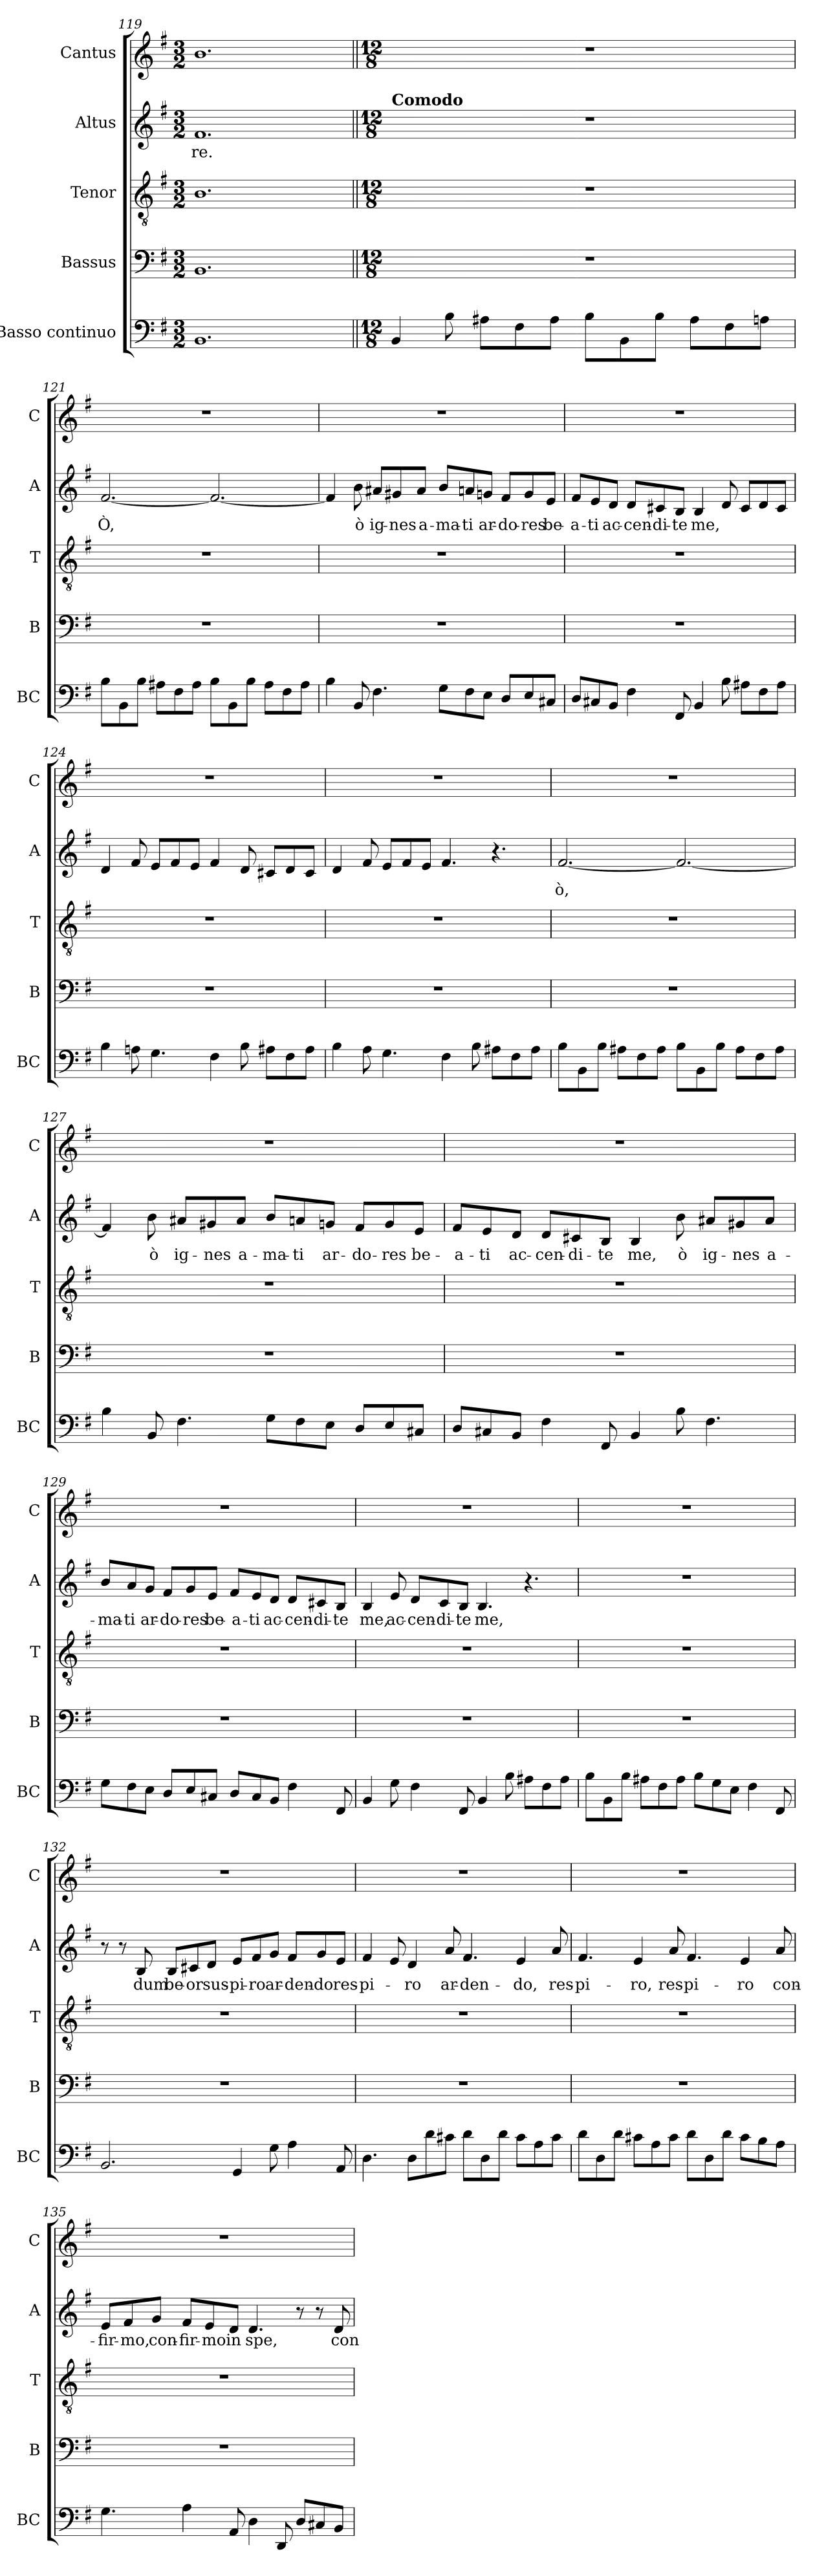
**kern	**kern	**text	**kern	**text	**kern	**text	**kern	**text
*part5	*part4	*part4	*part3	*part3	*part2	*part2	*part1	*part1
*staff5	*staff4	*staff4	*staff3	*staff3	*staff2	*staff2	*staff1	*staff1
*I"Basso continuo	*I"Bassus	*	*I"Tenor	*	*I"Altus	*	*I"Cantus	*
*I'BC	*I'B	*	*I'T	*	*I'A	*	*I'C	*
*clefF4	*clefF4	*	*clefGv2	*	*clefG2	*	*clefG2	*
*k[f#]	*k[f#]	*	*k[f#]	*	*k[f#]	*	*k[f#]	*
*G:	*G:	*	*G:	*	*G:	*	*G:	*
*M3/2	*M3/2	*	*M3/2	*	*M3/2	*	*M3/2	*
=119	=119	=119	=119	=119	=119	=119	=119	=119
!	!	!	!	!	!	!LO:LY:b	!	!
1.BB	1.BB	.	1.B	.	1.f#	-re.	1.b	.
!!LO:LB:g=z
=120||	=120||	=120||	=120||	=120||	=120||	=120||	=120||	=120||
*M12/8	*M12/8	*	*M12/8	*	*M12/8	*	*M12/8	*
!	!	!	!	!	!LO:TX:a:B:t=Comodo	!	!	!
4BB/	1.r	.	1.r	.	1.r	.	1.r	.
8B\	.	.	.	.	.	.	.	.
8A#X\L	.	.	.	.	.	.	.	.
8F#\	.	.	.	.	.	.	.	.
8A#\J	.	.	.	.	.	.	.	.
8B\L	.	.	.	.	.	.	.	.
8BB\	.	.	.	.	.	.	.	.
8B\J	.	.	.	.	.	.	.	.
8A#\L	.	.	.	.	.	.	.	.
8F#\	.	.	.	.	.	.	.	.
8An\J	.	.	.	.	.	.	.	.
=121	=121	=121	=121	=121	=121	=121	=121	=121
!	!	!	!	!	!	!LO:LY:b	!	!
8B\L	1.r	.	1.r	.	[2.f#/	Ò,	1.r	.
8BB\	.	.	.	.	.	.	.	.
8B\J	.	.	.	.	.	.	.	.
8A#X\L	.	.	.	.	.	.	.	.
8F#\	.	.	.	.	.	.	.	.
8A#\J	.	.	.	.	.	.	.	.
8B\L	.	.	.	.	2.f#/_	.	.	.
8BB\	.	.	.	.	.	.	.	.
8B\J	.	.	.	.	.	.	.	.
8A#\L	.	.	.	.	.	.	.	.
8F#\	.	.	.	.	.	.	.	.
8A#\J	.	.	.	.	.	.	.	.
=122	=122	=122	=122	=122	=122	=122	=122	=122
4B\	1.r	.	1.r	.	4f#/]	.	1.r	.
!	!	!	!	!	!	!LO:LY:b	!	!
8BB/	.	.	.	.	8b\	ò	.	.
!	!	!	!	!	!	!LO:LY:b	!	!
4.F#\	.	.	.	.	8a#X/L	ig-	.	.
!	!	!	!	!	!	!LO:LY:b	!	!
.	.	.	.	.	8g#X/	-nes	.	.
!	!	!	!	!	!	!LO:LY:b	!	!
.	.	.	.	.	8a#/J	a-	.	.
!	!	!	!	!	!	!LO:LY:b	!	!
8G\L	.	.	.	.	8b/L	-ma-	.	.
!	!	!	!	!	!	!LO:LY:b	!	!
8F#\	.	.	.	.	8an/	-ti	.	.
!	!	!	!	!	!	!LO:LY:b	!	!
8E\J	.	.	.	.	8gn/J	ar-	.	.
!	!	!	!	!	!	!LO:LY:b	!	!
8D/L	.	.	.	.	8f#/L	-do-	.	.
!	!	!	!	!	!	!LO:LY:b	!	!
8E/	.	.	.	.	8g/	-res	.	.
!	!	!	!	!	!	!LO:LY:b	!	!
8C#X/J	.	.	.	.	8e/J	be-	.	.
=123	=123	=123	=123	=123	=123	=123	=123	=123
!	!	!	!	!	!	!LO:LY:b	!	!
8D/L	1.r	.	1.r	.	8f#/L	-a-	1.r	.
!	!	!	!	!	!	!LO:LY:b	!	!
8C#X/	.	.	.	.	8e/	-ti	.	.
!	!	!	!	!	!	!LO:LY:b	!	!
8BB/J	.	.	.	.	8d/J	ac-	.	.
!	!	!	!	!	!	!LO:LY:b	!	!
4F#\	.	.	.	.	8d/L	-cen-	.	.
!	!	!	!	!	!	!LO:LY:b	!	!
.	.	.	.	.	8c#X/	-di-	.	.
!	!	!	!	!	!	!LO:LY:b	!	!
8FF#/	.	.	.	.	8B/J	-te	.	.
!	!	!	!	!	!	!LO:LY:b	!	!
4BB/	.	.	.	.	4B/	me,	.	.
8B\	.	.	.	.	8d/	.	.	.
8A#X\L	.	.	.	.	8c#/L	.	.	.
8F#\	.	.	.	.	8d/	.	.	.
8A#\J	.	.	.	.	8c#/J	.	.	.
!!LO:LB:g=z
=124	=124	=124	=124	=124	=124	=124	=124	=124
4B\	1.r	.	1.r	.	4d/	.	1.r	.
8An\	.	.	.	.	8f#/	.	.	.
4.G\	.	.	.	.	8e/L	.	.	.
.	.	.	.	.	8f#/	.	.	.
.	.	.	.	.	8e/J	.	.	.
4F#\	.	.	.	.	4f#/	.	.	.
8B\	.	.	.	.	8d/	.	.	.
8A#X\L	.	.	.	.	8c#X/L	.	.	.
8F#\	.	.	.	.	8d/	.	.	.
8A#\J	.	.	.	.	8c#/J	.	.	.
=125	=125	=125	=125	=125	=125	=125	=125	=125
4B\	1.r	.	1.r	.	4d/	.	1.r	.
8A\	.	.	.	.	8f#/	.	.	.
4.G\	.	.	.	.	8e/L	.	.	.
.	.	.	.	.	8f#/	.	.	.
.	.	.	.	.	8e/J	.	.	.
4F#\	.	.	.	.	4.f#/	.	.	.
8B\	.	.	.	.	.	.	.	.
8A#X\L	.	.	.	.	4.r	.	.	.
8F#\	.	.	.	.	.	.	.	.
8A#\J	.	.	.	.	.	.	.	.
=126	=126	=126	=126	=126	=126	=126	=126	=126
!	!	!	!	!	!	!LO:LY:b	!	!
8B\L	1.r	.	1.r	.	[2.f#/	ò,	1.r	.
8BB\	.	.	.	.	.	.	.	.
8B\J	.	.	.	.	.	.	.	.
8A#X\L	.	.	.	.	.	.	.	.
8F#\	.	.	.	.	.	.	.	.
8A#\J	.	.	.	.	.	.	.	.
8B\L	.	.	.	.	2.f#/_	.	.	.
8BB\	.	.	.	.	.	.	.	.
8B\J	.	.	.	.	.	.	.	.
8A#\L	.	.	.	.	.	.	.	.
8F#\	.	.	.	.	.	.	.	.
8A#\J	.	.	.	.	.	.	.	.
=127	=127	=127	=127	=127	=127	=127	=127	=127
4B\	1.r	.	1.r	.	4f#/]	.	1.r	.
!	!	!	!	!	!	!LO:LY:b	!	!
8BB/	.	.	.	.	8b\	ò	.	.
!	!	!	!	!	!	!LO:LY:b	!	!
4.F#\	.	.	.	.	8a#X/L	ig-	.	.
!	!	!	!	!	!	!LO:LY:b	!	!
.	.	.	.	.	8g#X/	-nes	.	.
!	!	!	!	!	!	!LO:LY:b	!	!
.	.	.	.	.	8a#/J	a-	.	.
!	!	!	!	!	!	!LO:LY:b	!	!
8G\L	.	.	.	.	8b/L	-ma-	.	.
!	!	!	!	!	!	!LO:LY:b	!	!
8F#\	.	.	.	.	8an/	-ti	.	.
!	!	!	!	!	!	!LO:LY:b	!	!
8E\J	.	.	.	.	8gn/J	ar-	.	.
!	!	!	!	!	!	!LO:LY:b	!	!
8D/L	.	.	.	.	8f#/L	-do-	.	.
!	!	!	!	!	!	!LO:LY:b	!	!
8E/	.	.	.	.	8g/	-res	.	.
!	!	!	!	!	!	!LO:LY:b	!	!
8C#X/J	.	.	.	.	8e/J	be-	.	.
!!LO:PB:g=z
=128	=128	=128	=128	=128	=128	=128	=128	=128
!	!	!	!	!	!	!LO:LY:b	!	!
8D/L	1.r	.	1.r	.	8f#/L	-a-	1.r	.
!	!	!	!	!	!	!LO:LY:b	!	!
8C#X/	.	.	.	.	8e/	-ti	.	.
!	!	!	!	!	!	!LO:LY:b	!	!
8BB/J	.	.	.	.	8d/J	ac-	.	.
!	!	!	!	!	!	!LO:LY:b	!	!
4F#\	.	.	.	.	8d/L	-cen-	.	.
!	!	!	!	!	!	!LO:LY:b	!	!
.	.	.	.	.	8c#X/	-di-	.	.
!	!	!	!	!	!	!LO:LY:b	!	!
8FF#/	.	.	.	.	8B/J	-te	.	.
!	!	!	!	!	!	!LO:LY:b	!	!
4BB/	.	.	.	.	4B/	me,	.	.
!	!	!	!	!	!	!LO:LY:b	!	!
8B\	.	.	.	.	8b\	ò	.	.
!	!	!	!	!	!	!LO:LY:b	!	!
4.F#\	.	.	.	.	8a#X/L	ig-	.	.
!	!	!	!	!	!	!LO:LY:b	!	!
.	.	.	.	.	8g#X/	-nes	.	.
!	!	!	!	!	!	!LO:LY:b	!	!
.	.	.	.	.	8a#/J	a-	.	.
=129	=129	=129	=129	=129	=129	=129	=129	=129
!	!	!	!	!	!	!LO:LY:b	!	!
8G\L	1.r	.	1.r	.	8b/L	-ma-	1.r	.
!	!	!	!	!	!	!LO:LY:b	!	!
8F#\	.	.	.	.	8a/	-ti	.	.
!	!	!	!	!	!	!LO:LY:b	!	!
8E\J	.	.	.	.	8g/J	ar-	.	.
!	!	!	!	!	!	!LO:LY:b	!	!
8D/L	.	.	.	.	8f#/L	-do-	.	.
!	!	!	!	!	!	!LO:LY:b	!	!
8E/	.	.	.	.	8g/	-res	.	.
!	!	!	!	!	!	!LO:LY:b	!	!
8C#X/J	.	.	.	.	8e/J	be-	.	.
!	!	!	!	!	!	!LO:LY:b	!	!
8D/L	.	.	.	.	8f#/L	-a-	.	.
!	!	!	!	!	!	!LO:LY:b	!	!
8C#/	.	.	.	.	8e/	-ti	.	.
!	!	!	!	!	!	!LO:LY:b	!	!
8BB/J	.	.	.	.	8d/J	ac-	.	.
!	!	!	!	!	!	!LO:LY:b	!	!
4F#\	.	.	.	.	8d/L	-cen-	.	.
!	!	!	!	!	!	!LO:LY:b	!	!
.	.	.	.	.	8c#X/	-di-	.	.
!	!	!	!	!	!	!LO:LY:b	!	!
8FF#/	.	.	.	.	8B/J	-te	.	.
=130	=130	=130	=130	=130	=130	=130	=130	=130
!	!	!	!	!	!	!LO:LY:b	!	!
4BB/	1.r	.	1.r	.	4B/	me,	1.r	.
!	!	!	!	!	!	!LO:LY:b	!	!
8G\	.	.	.	.	8e/	ac-	.	.
!	!	!	!	!	!	!LO:LY:b	!	!
4F#\	.	.	.	.	8d/L	-cen-	.	.
!	!	!	!	!	!	!LO:LY:b	!	!
.	.	.	.	.	8c/	-di-	.	.
!	!	!	!	!	!	!LO:LY:b	!	!
8FF#/	.	.	.	.	8B/J	-te	.	.
!	!	!	!	!	!	!LO:LY:b	!	!
4BB/	.	.	.	.	4.B/	me,	.	.
8B\	.	.	.	.	.	.	.	.
8A#X\L	.	.	.	.	4.r	.	.	.
8F#\	.	.	.	.	.	.	.	.
8A#\J	.	.	.	.	.	.	.	.
=131	=131	=131	=131	=131	=131	=131	=131	=131
8B\L	1.r	.	1.r	.	1.r	.	1.r	.
8BB\	.	.	.	.	.	.	.	.
8B\J	.	.	.	.	.	.	.	.
8A#X\L	.	.	.	.	.	.	.	.
8F#\	.	.	.	.	.	.	.	.
8A#\J	.	.	.	.	.	.	.	.
8B\L	.	.	.	.	.	.	.	.
8G\	.	.	.	.	.	.	.	.
8E\J	.	.	.	.	.	.	.	.
4F#\	.	.	.	.	.	.	.	.
8FF#/	.	.	.	.	.	.	.	.
!!LO:LB:g=z
=132	=132	=132	=132	=132	=132	=132	=132	=132
2.BB/	1.r	.	1.r	.	8r	.	1.r	.
.	.	.	.	.	8r	.	.	.
!	!	!	!	!	!	!LO:LY:b	!	!
.	.	.	.	.	8B/	dum	.	.
!	!	!	!	!	!	!LO:LY:b	!	!
.	.	.	.	.	8B/L	be-	.	.
!	!	!	!	!	!	!LO:LY:b	!	!
.	.	.	.	.	8c#X/	-or	.	.
!	!	!	!	!	!	!LO:LY:b	!	!
.	.	.	.	.	8d/J	sus-	.	.
!	!	!	!	!	!	!LO:LY:b	!	!
4GG/	.	.	.	.	8e/L	-pi-	.	.
!	!	!	!	!	!	!LO:LY:b	!	!
.	.	.	.	.	8f#/	-ro	.	.
!	!	!	!	!	!	!LO:LY:b	!	!
8G\	.	.	.	.	8g/J	ar-	.	.
!	!	!	!	!	!	!LO:LY:b	!	!
4A\	.	.	.	.	8f#/L	-den-	.	.
!	!	!	!	!	!	!LO:LY:b	!	!
.	.	.	.	.	8g/	-do	.	.
!	!	!	!	!	!	!LO:LY:b	!	!
8AA/	.	.	.	.	8e/J	res-	.	.
=133	=133	=133	=133	=133	=133	=133	=133	=133
!	!	!	!	!	!	!LO:LY:b	!	!
4.D\	1.r	.	1.r	.	4f#/	-pi-	1.r	.
.	.	.	.	.	8e/	.	.	.
!	!	!	!	!	!	!LO:LY:b	!	!
8D\L	.	.	.	.	4d/	-ro	.	.
8d\	.	.	.	.	.	.	.	.
!	!	!	!	!	!	!LO:LY:b	!	!
8c#X\J	.	.	.	.	8a/	ar-	.	.
!	!	!	!	!	!	!LO:LY:b	!	!
8d\L	.	.	.	.	4.f#/	-den-	.	.
8D\	.	.	.	.	.	.	.	.
8d\J	.	.	.	.	.	.	.	.
!	!	!	!	!	!	!LO:LY:b	!	!
8c#\L	.	.	.	.	4e/	-do,	.	.
8A\	.	.	.	.	.	.	.	.
!	!	!	!	!	!	!LO:LY:b	!	!
8c#\J	.	.	.	.	8a/	res-	.	.
=134	=134	=134	=134	=134	=134	=134	=134	=134
!	!	!	!	!	!	!LO:LY:b	!	!
8d\L	1.r	.	1.r	.	4.f#/	-pi-	1.r	.
8D\	.	.	.	.	.	.	.	.
8d\J	.	.	.	.	.	.	.	.
!	!	!	!	!	!	!LO:LY:b	!	!
8c#X\L	.	.	.	.	4e/	-ro,	.	.
8A\	.	.	.	.	.	.	.	.
!	!	!	!	!	!	!LO:LY:b	!	!
8c#\J	.	.	.	.	8a/	res-	.	.
!	!	!	!	!	!	!LO:LY:b	!	!
8d\L	.	.	.	.	4.f#/	-pi-	.	.
8D\	.	.	.	.	.	.	.	.
8d\J	.	.	.	.	.	.	.	.
!	!	!	!	!	!	!LO:LY:b	!	!
8c#\L	.	.	.	.	4e/	-ro	.	.
8B\	.	.	.	.	.	.	.	.
!	!	!	!	!	!	!LO:LY:b	!	!
8A\J	.	.	.	.	8a/	con-	.	.
=135	=135	=135	=135	=135	=135	=135	=135	=135
!	!	!	!	!	!	!LO:LY:b	!	!
4.G\	1.r	.	1.r	.	8e/L	-fir-	1.r	.
!	!	!	!	!	!	!LO:LY:b	!	!
.	.	.	.	.	8f#/	-mo,	.	.
!	!	!	!	!	!	!LO:LY:b	!	!
.	.	.	.	.	8g/J	con-	.	.
!	!	!	!	!	!	!LO:LY:b	!	!
4A\	.	.	.	.	8f#/L	-fir-	.	.
!	!	!	!	!	!	!LO:LY:b	!	!
.	.	.	.	.	8e/	-mo	.	.
!	!	!	!	!	!	!LO:LY:b	!	!
8AA/	.	.	.	.	8d/J	in	.	.
!	!	!	!	!	!	!LO:LY:b	!	!
4D\	.	.	.	.	4.d/	spe,	.	.
8DD/	.	.	.	.	.	.	.	.
8D/L	.	.	.	.	8r	.	.	.
8C#X/	.	.	.	.	8r	.	.	.
!	!	!	!	!	!	!LO:LY:b	!	!
8BB/J	.	.	.	.	8d/	con-	.	.
=	=	=	=	=	=	=	=	=
*-	*-	*-	*-	*-	*-	*-	*-	*-
